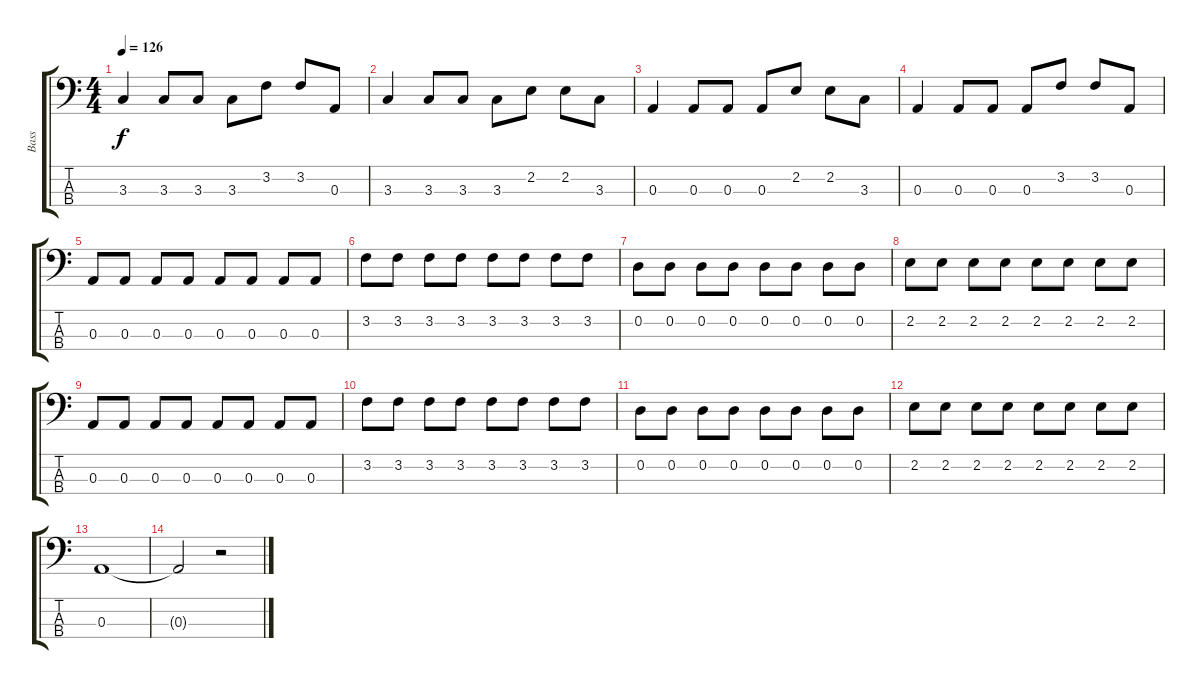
\track ("Bass" "Bass") {instrument electricbassfinger}
\staff {score tabs}
\tuning (G2 D2 A1 E1) {hide}
\ts (4 4)
\tempo 126
\clef f4
\ks c
3.3.4{dy f} 3.3.8 3.3.8 3.3.8 3.2.8 3.2.8 0.3.8 |
3.3.4 3.3.8 3.3.8 3.3.8 2.2.8 2.2.8 3.3.8 |
0.3.4 0.3.8 0.3.8 0.3.8 2.2.8 2.2.8 3.3.8 |
0.3.4 0.3.8 0.3.8 0.3.8 3.2.8 3.2.8 0.3.8 |
0.3.8 0.3.8 0.3.8 0.3.8 0.3.8 0.3.8 0.3.8 0.3.8 |
3.2.8 3.2.8 3.2.8 3.2.8 3.2.8 3.2.8 3.2.8 3.2.8 |
0.2.8 0.2.8 0.2.8 0.2.8 0.2.8 0.2.8 0.2.8 0.2.8 |
2.2.8 2.2.8 2.2.8 2.2.8 2.2.8 2.2.8 2.2.8 2.2.8 |
0.3.8 0.3.8 0.3.8 0.3.8 0.3.8 0.3.8 0.3.8 0.3.8 |
3.2.8 3.2.8 3.2.8 3.2.8 3.2.8 3.2.8 3.2.8 3.2.8 |
0.2.8 0.2.8 0.2.8 0.2.8 0.2.8 0.2.8 0.2.8 0.2.8 |
2.2.8 2.2.8 2.2.8 2.2.8 2.2.8 2.2.8 2.2.8 2.2.8 |
0.3.1 |
0.3{t}.2 r.2
